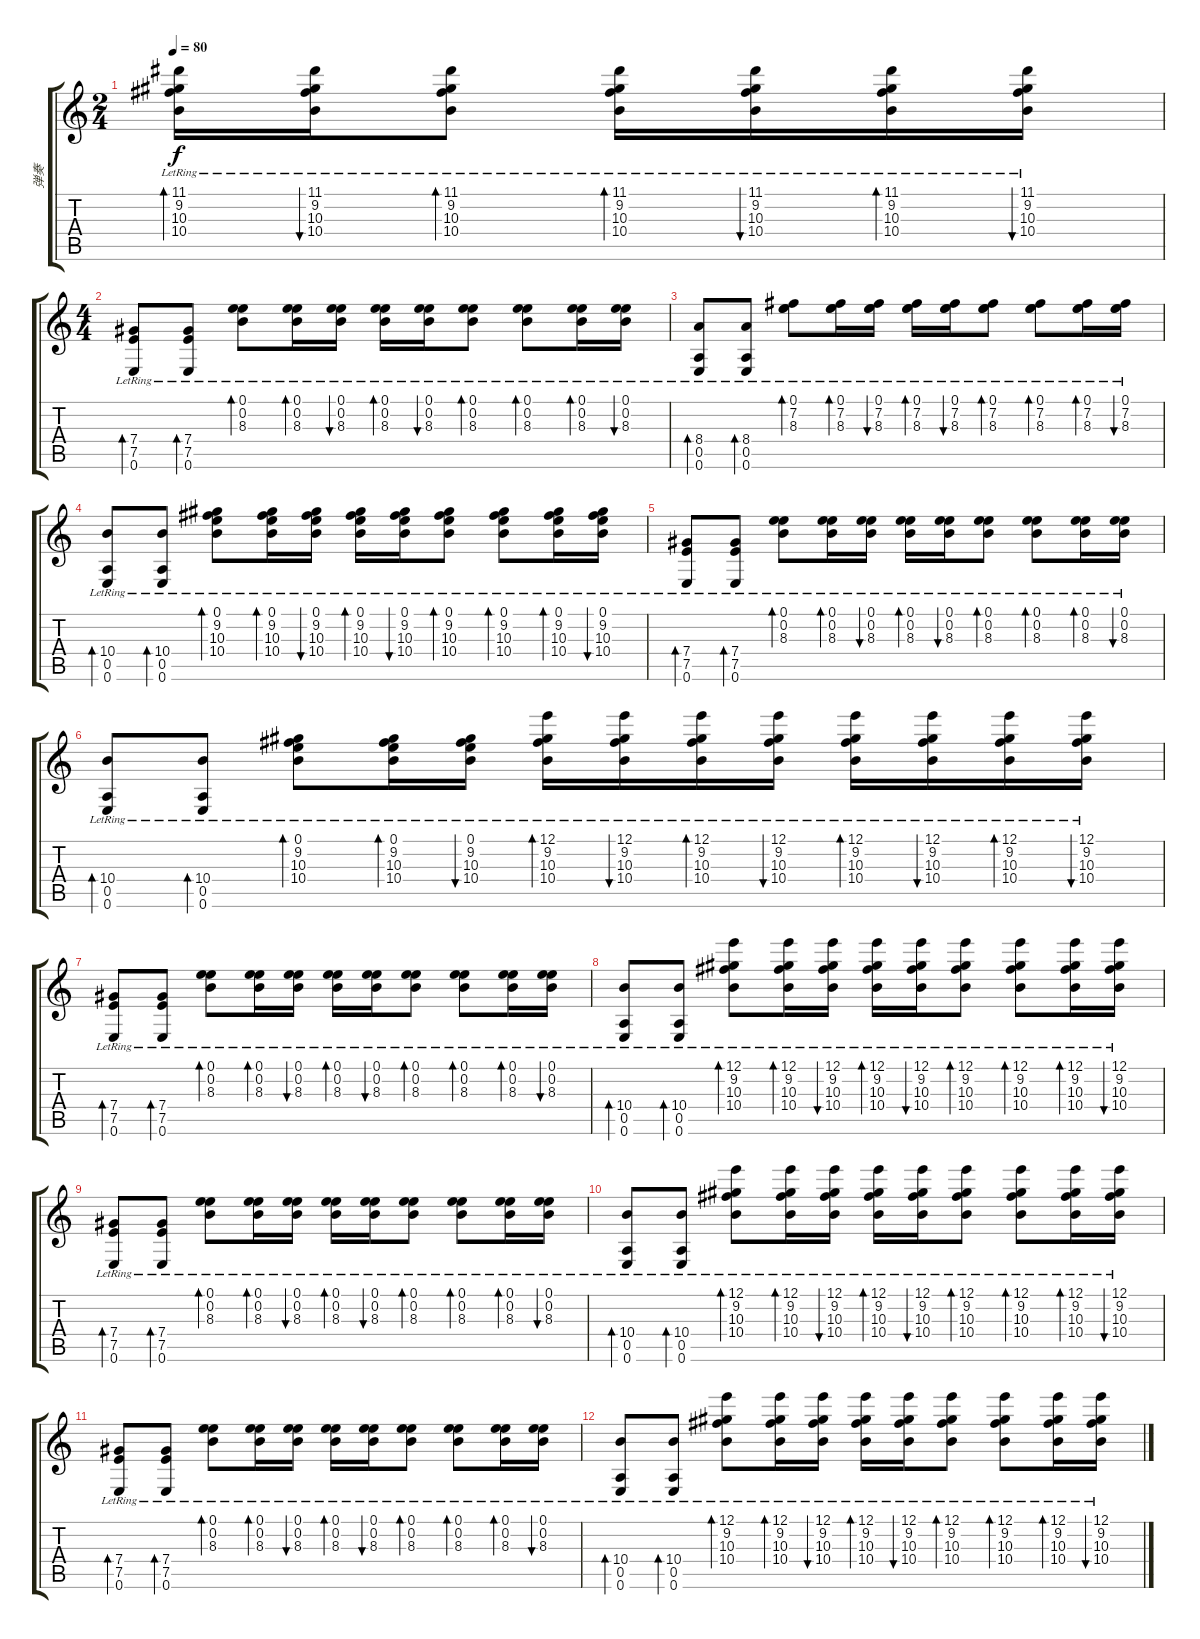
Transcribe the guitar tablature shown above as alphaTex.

\track ("弹奏" "弹奏") {instrument acousticguitarnylon}
\staff {score tabs}
\tuning (E4 B3 Ab3 Db3 A2 E2) {hide}
\ts (2 4)
\tempo 80
\clef g2
\ks c
(11.1{lr} 9.2{lr} 10.3{lr} 10.4{lr}).16{bd 60 dy f} (11.1{lr} 9.2{lr} 10.3{lr} 10.4{lr}).16{bu 60} (11.1{lr} 9.2{lr} 10.3{lr} 10.4{lr}).8{bd 60} (11.1{lr} 9.2{lr} 10.3{lr} 10.4{lr}).16{bd 60} (11.1{lr} 9.2{lr} 10.3{lr} 10.4{lr}).16{bu 60} (11.1{lr} 9.2{lr} 10.3{lr} 10.4{lr}).16{bd 60} (11.1{lr} 9.2{lr} 10.3{lr} 10.4{lr}).16{bu 60} |
\ts (4 4)
(7.4{lr} 7.5{lr} 0.6{lr}).8{bd 60} (7.4{lr} 7.5{lr} 0.6{lr}).8{bd 60} (0.1{lr} 0.2{lr} 8.3{lr}).8{bd 60} (0.1{lr} 0.2{lr} 8.3{lr}).16{bd 60} (0.1{lr} 0.2{lr} 8.3{lr}).16{bu 60} (0.1{lr} 0.2{lr} 8.3{lr}).16{bd 60} (0.1{lr} 0.2{lr} 8.3{lr}).16{bu 60} (0.1{lr} 0.2{lr} 8.3{lr}).8{bd 60} (0.1{lr} 0.2{lr} 8.3{lr}).8{bd 60} (0.1{lr} 0.2{lr} 8.3{lr}).16{bd 60} (0.1{lr} 0.2{lr} 8.3{lr}).16{bu 60} |
(8.4{lr} 0.5{lr} 0.6{lr}).8{bd 60} (8.4{lr} 0.5{lr} 0.6{lr}).8{bd 60} (0.1{lr} 7.2{lr} 8.3{lr}).8{bd 60} (0.1{lr} 7.2{lr} 8.3{lr}).16{bd 60} (0.1{lr} 7.2{lr} 8.3{lr}).16{bu 60} (0.1{lr} 7.2{lr} 8.3{lr}).16{bd 60} (0.1{lr} 7.2{lr} 8.3{lr}).16{bu 60} (0.1{lr} 7.2{lr} 8.3{lr}).8{bd 60} (0.1{lr} 7.2{lr} 8.3{lr}).8{bd 60} (0.1{lr} 7.2{lr} 8.3{lr}).16{bd 60} (0.1{lr} 7.2{lr} 8.3{lr}).16{bu 60} |
(10.4{lr} 0.5{lr} 0.6{lr}).8{bd 60} (10.4{lr} 0.5{lr} 0.6{lr}).8{bd 60} (0.1{lr} 9.2{lr} 10.3{lr} 10.4{lr}).8{bd 60} (0.1{lr} 9.2{lr} 10.3{lr} 10.4{lr}).16{bd 60} (0.1{lr} 9.2{lr} 10.3{lr} 10.4{lr}).16{bu 60} (0.1{lr} 9.2{lr} 10.3{lr} 10.4{lr}).16{bd 60} (0.1{lr} 9.2{lr} 10.3{lr} 10.4{lr}).16{bu 60} (0.1{lr} 9.2{lr} 10.3{lr} 10.4{lr}).8{bd 60} (0.1{lr} 9.2{lr} 10.3{lr} 10.4{lr}).8{bd 60} (0.1{lr} 9.2{lr} 10.3{lr} 10.4{lr}).16{bd 60} (0.1{lr} 9.2{lr} 10.3{lr} 10.4{lr}).16{bu 60} |
(7.4{lr} 7.5{lr} 0.6{lr}).8{bd 60} (7.4{lr} 7.5{lr} 0.6{lr}).8{bd 60} (0.1{lr} 0.2{lr} 8.3{lr}).8{bd 60} (0.1{lr} 0.2{lr} 8.3{lr}).16{bd 60} (0.1{lr} 0.2{lr} 8.3{lr}).16{bu 60} (0.1{lr} 0.2{lr} 8.3{lr}).16{bd 60} (0.1{lr} 0.2{lr} 8.3{lr}).16{bu 60} (0.1{lr} 0.2{lr} 8.3{lr}).8{bd 60} (0.1{lr} 0.2{lr} 8.3{lr}).8{bd 60} (0.1{lr} 0.2{lr} 8.3{lr}).16{bd 60} (0.1{lr} 0.2{lr} 8.3{lr}).16{bu 60} |
(10.4{lr} 0.5{lr} 0.6{lr}).8{bd 60} (10.4{lr} 0.5{lr} 0.6{lr}).8{bd 60} (0.1{lr} 9.2{lr} 10.3{lr} 10.4{lr}).8{bd 60} (0.1{lr} 9.2{lr} 10.3{lr} 10.4{lr}).16{bd 60} (0.1{lr} 9.2{lr} 10.3{lr} 10.4{lr}).16{bu 60} (12.1{lr} 9.2{lr} 10.3{lr} 10.4{lr}).16{bd 60} (12.1{lr} 9.2{lr} 10.3{lr} 10.4{lr}).16{bu 60} (12.1{lr} 9.2{lr} 10.3{lr} 10.4{lr}).16{bd 60} (12.1{lr} 9.2{lr} 10.3{lr} 10.4{lr}).16{bu 60} (12.1{lr} 9.2{lr} 10.3{lr} 10.4{lr}).16{bd 60} (12.1{lr} 9.2{lr} 10.3{lr} 10.4{lr}).16{bu 60} (12.1{lr} 9.2{lr} 10.3{lr} 10.4{lr}).16{bd 60} (12.1{lr} 9.2{lr} 10.3{lr} 10.4{lr}).16{bu 60} |
(7.4{lr} 7.5{lr} 0.6{lr}).8{bd 60} (7.4{lr} 7.5{lr} 0.6{lr}).8{bd 60} (0.1{lr} 0.2{lr} 8.3{lr}).8{bd 60} (0.1{lr} 0.2{lr} 8.3{lr}).16{bd 60} (0.1{lr} 0.2{lr} 8.3{lr}).16{bu 60} (0.1{lr} 0.2{lr} 8.3{lr}).16{bd 60} (0.1{lr} 0.2{lr} 8.3{lr}).16{bu 60} (0.1{lr} 0.2{lr} 8.3{lr}).8{bd 60} (0.1{lr} 0.2{lr} 8.3{lr}).8{bd 60} (0.1{lr} 0.2{lr} 8.3{lr}).16{bd 60} (0.1{lr} 0.2{lr} 8.3{lr}).16{bu 60} |
(10.4{lr} 0.5{lr} 0.6{lr}).8{bd 60} (10.4{lr} 0.5{lr} 0.6{lr}).8{bd 60} (12.1{lr} 9.2{lr} 10.3{lr} 10.4{lr}).8{bd 60} (12.1{lr} 9.2{lr} 10.3{lr} 10.4{lr}).16{bd 60} (12.1{lr} 9.2{lr} 10.3{lr} 10.4{lr}).16{bu 60} (12.1{lr} 9.2{lr} 10.3{lr} 10.4{lr}).16{bd 60} (12.1{lr} 9.2{lr} 10.3{lr} 10.4{lr}).16{bu 60} (12.1{lr} 9.2{lr} 10.3{lr} 10.4{lr}).8{bd 60} (12.1{lr} 9.2{lr} 10.3{lr} 10.4{lr}).8{bd 60} (12.1{lr} 9.2{lr} 10.3{lr} 10.4{lr}).16{bd 60} (12.1{lr} 9.2{lr} 10.3{lr} 10.4{lr}).16{bu 60} |
(7.4{lr} 7.5{lr} 0.6{lr}).8{bd 60} (7.4{lr} 7.5{lr} 0.6{lr}).8{bd 60} (0.1{lr} 0.2{lr} 8.3{lr}).8{bd 60} (0.1{lr} 0.2{lr} 8.3{lr}).16{bd 60} (0.1{lr} 0.2{lr} 8.3{lr}).16{bu 60} (0.1{lr} 0.2{lr} 8.3{lr}).16{bd 60} (0.1{lr} 0.2{lr} 8.3{lr}).16{bu 60} (0.1{lr} 0.2{lr} 8.3{lr}).8{bd 60} (0.1{lr} 0.2{lr} 8.3{lr}).8{bd 60} (0.1{lr} 0.2{lr} 8.3{lr}).16{bd 60} (0.1{lr} 0.2{lr} 8.3{lr}).16{bu 60} |
(10.4{lr} 0.5{lr} 0.6{lr}).8{bd 60} (10.4{lr} 0.5{lr} 0.6{lr}).8{bd 60} (12.1{lr} 9.2{lr} 10.3{lr} 10.4{lr}).8{bd 60} (12.1{lr} 9.2{lr} 10.3{lr} 10.4{lr}).16{bd 60} (12.1{lr} 9.2{lr} 10.3{lr} 10.4{lr}).16{bu 60} (12.1{lr} 9.2{lr} 10.3{lr} 10.4{lr}).16{bd 60} (12.1{lr} 9.2{lr} 10.3{lr} 10.4{lr}).16{bu 60} (12.1{lr} 9.2{lr} 10.3{lr} 10.4{lr}).8{bd 60} (12.1{lr} 9.2{lr} 10.3{lr} 10.4{lr}).8{bd 60} (12.1{lr} 9.2{lr} 10.3{lr} 10.4{lr}).16{bd 60} (12.1{lr} 9.2{lr} 10.3{lr} 10.4{lr}).16{bu 60} |
(7.4{lr} 7.5{lr} 0.6{lr}).8{bd 60} (7.4{lr} 7.5{lr} 0.6{lr}).8{bd 60} (0.1{lr} 0.2{lr} 8.3{lr}).8{bd 60} (0.1{lr} 0.2{lr} 8.3{lr}).16{bd 60} (0.1{lr} 0.2{lr} 8.3{lr}).16{bu 60} (0.1{lr} 0.2{lr} 8.3{lr}).16{bd 60} (0.1{lr} 0.2{lr} 8.3{lr}).16{bu 60} (0.1{lr} 0.2{lr} 8.3{lr}).8{bd 60} (0.1{lr} 0.2{lr} 8.3{lr}).8{bd 60} (0.1{lr} 0.2{lr} 8.3{lr}).16{bd 60} (0.1{lr} 0.2{lr} 8.3{lr}).16{bu 60} |
(10.4{lr} 0.5{lr} 0.6{lr}).8{bd 60} (10.4{lr} 0.5{lr} 0.6{lr}).8{bd 60} (12.1{lr} 9.2{lr} 10.3{lr} 10.4{lr}).8{bd 60} (12.1{lr} 9.2{lr} 10.3{lr} 10.4{lr}).16{bd 60} (12.1{lr} 9.2{lr} 10.3{lr} 10.4{lr}).16{bu 60} (12.1{lr} 9.2{lr} 10.3{lr} 10.4{lr}).16{bd 60} (12.1{lr} 9.2{lr} 10.3{lr} 10.4{lr}).16{bu 60} (12.1{lr} 9.2{lr} 10.3{lr} 10.4{lr}).8{bd 60} (12.1{lr} 9.2{lr} 10.3{lr} 10.4{lr}).8{bd 60} (12.1{lr} 9.2{lr} 10.3{lr} 10.4{lr}).16{bd 60} (12.1{lr} 9.2{lr} 10.3{lr} 10.4{lr}).16{bu 60}
